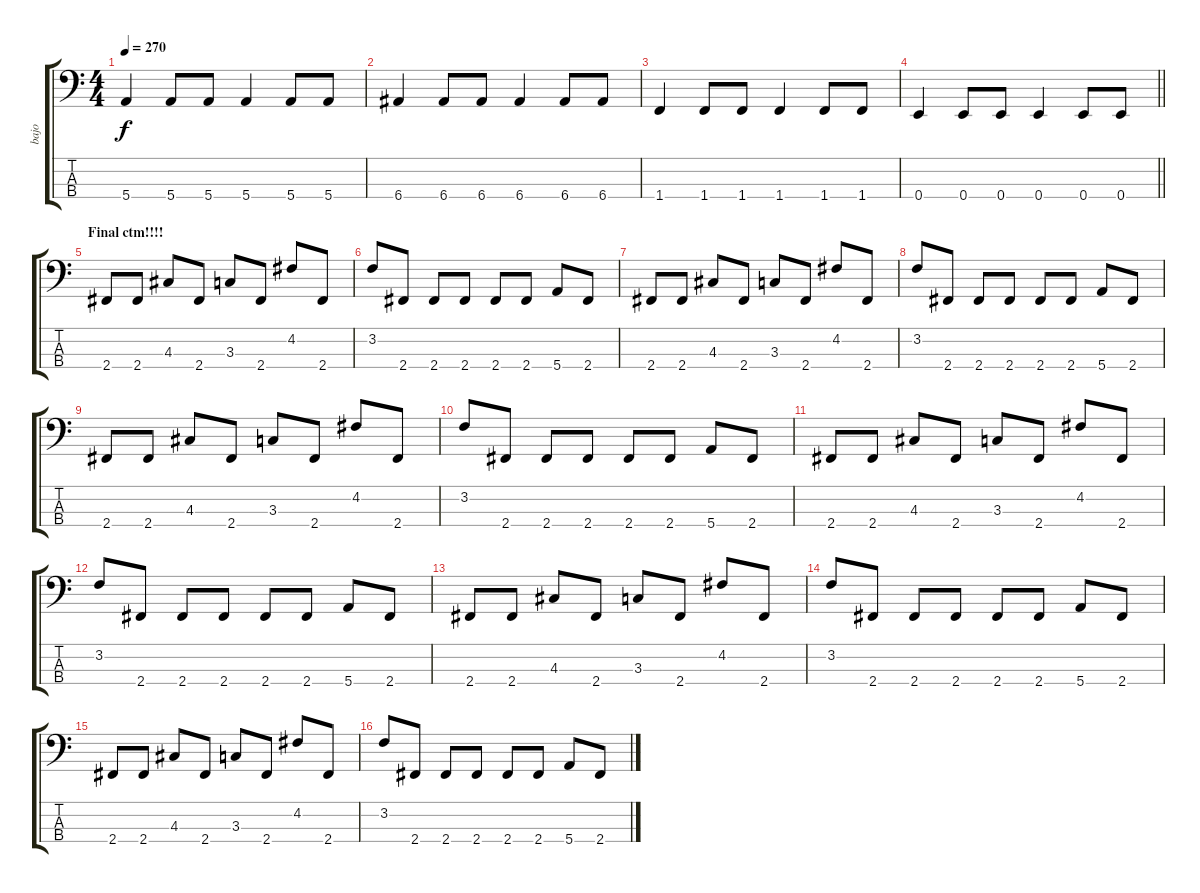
\track ("bajo" "bajo") {instrument electricbassfinger}
\staff {score tabs}
\tuning (G2 D2 A1 E1) {hide}
\ts (4 4)
\tempo 270
\clef f4
\ks c
5.4.4{dy f} 5.4.8 5.4.8 5.4.4 5.4.8 5.4.8 |
6.4.4 6.4.8 6.4.8 6.4.4 6.4.8 6.4.8 |
1.4.4 1.4.8 1.4.8 1.4.4 1.4.8 1.4.8 |
\barLineRight lightlight
0.4.4 0.4.8 0.4.8 0.4.4 0.4.8 0.4.8 |
\section ("" "Final ctm!!!!")
2.4.8 2.4.8 4.3.8 2.4.8 3.3.8 2.4.8 4.2.8 2.4.8 |
3.2.8 2.4.8 2.4.8 2.4.8 2.4.8 2.4.8 5.4.8 2.4.8 |
2.4.8 2.4.8 4.3.8 2.4.8 3.3.8 2.4.8 4.2.8 2.4.8 |
3.2.8 2.4.8 2.4.8 2.4.8 2.4.8 2.4.8 5.4.8 2.4.8 |
2.4.8 2.4.8 4.3.8 2.4.8 3.3.8 2.4.8 4.2.8 2.4.8 |
3.2.8 2.4.8 2.4.8 2.4.8 2.4.8 2.4.8 5.4.8 2.4.8 |
2.4.8 2.4.8 4.3.8 2.4.8 3.3.8 2.4.8 4.2.8 2.4.8 |
3.2.8 2.4.8 2.4.8 2.4.8 2.4.8 2.4.8 5.4.8 2.4.8 |
2.4.8 2.4.8 4.3.8 2.4.8 3.3.8 2.4.8 4.2.8 2.4.8 |
3.2.8 2.4.8 2.4.8 2.4.8 2.4.8 2.4.8 5.4.8 2.4.8 |
2.4.8 2.4.8 4.3.8 2.4.8 3.3.8 2.4.8 4.2.8 2.4.8 |
3.2.8 2.4.8 2.4.8 2.4.8 2.4.8 2.4.8 5.4.8 2.4.8
